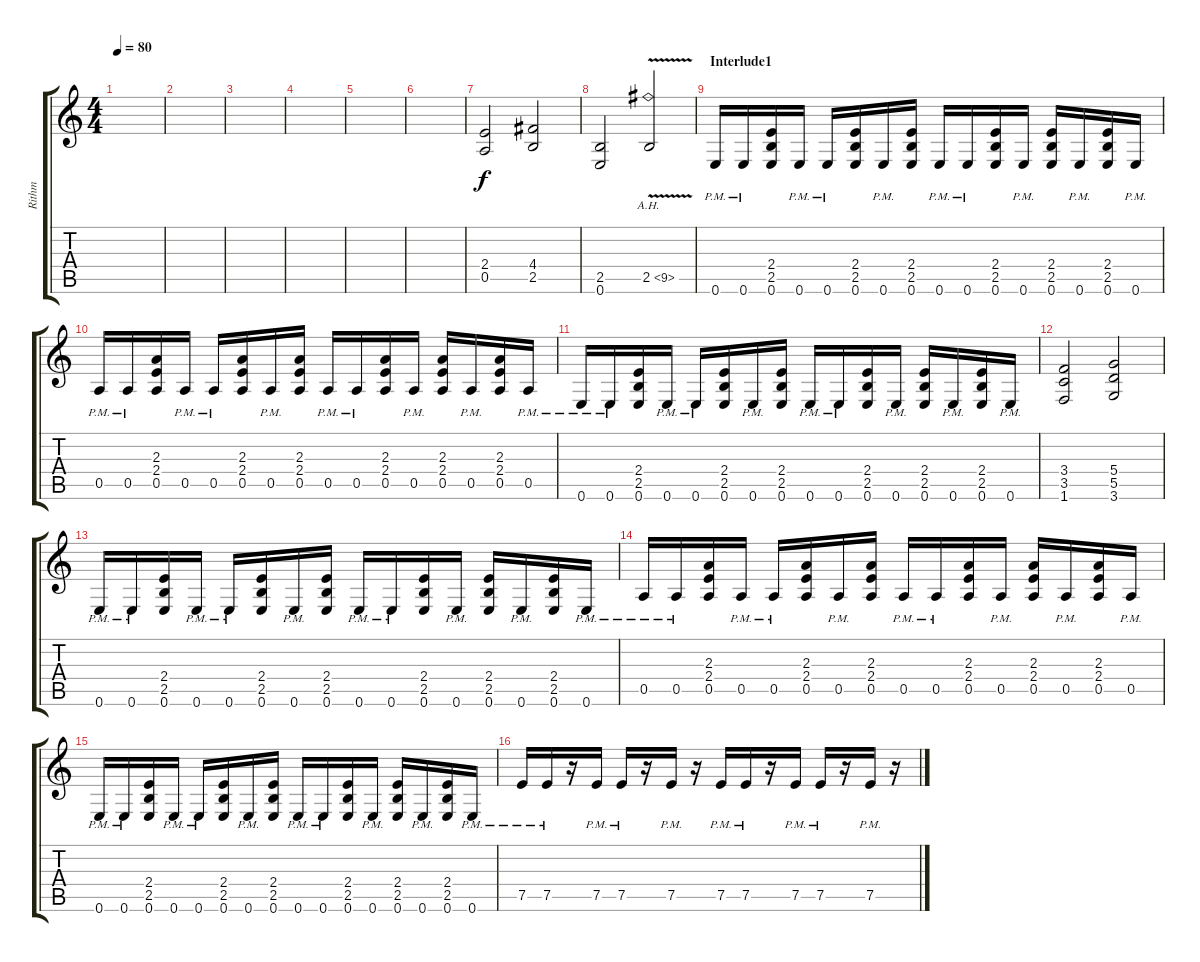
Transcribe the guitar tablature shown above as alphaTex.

\track ("Rithm" "Rithm") {instrument distortionguitar}
\staff {score tabs}
\tuning (E4 B3 G3 D3 A2 E2) {hide}
\ts (4 4)
\tempo 80
\clef g2
\ks c
|
|
|
|
|
|
(2.4 0.5).2 (4.4 2.5).2 |
(2.5 0.6).2 2.5{ah 7 v}.2 |
\section ("" "Interlude1")
0.6{pm}.16 0.6{pm}.16 (2.4 2.5 0.6).16 0.6{pm}.16 0.6{pm}.16 (2.4 2.5 0.6).16 0.6{pm}.16 (2.4 2.5 0.6).16 0.6{pm}.16 0.6{pm}.16 (2.4 2.5 0.6).16 0.6{pm}.16 (2.4 2.5 0.6).16 0.6{pm}.16 (2.4 2.5 0.6).16 0.6{pm}.16 |
0.5{pm}.16 0.5{pm}.16 (2.3 2.4 0.5).16 0.5{pm}.16 0.5{pm}.16 (2.3 2.4 0.5).16 0.5{pm}.16 (2.3 2.4 0.5).16 0.5{pm}.16 0.5{pm}.16 (2.3 2.4 0.5).16 0.5{pm}.16 (2.3 2.4 0.5).16 0.5{pm}.16 (2.3 2.4 0.5).16 0.5{pm}.16 |
0.6{pm}.16 0.6{pm}.16 (2.4 2.5 0.6).16 0.6{pm}.16 0.6{pm}.16 (2.4 2.5 0.6).16 0.6{pm}.16 (2.4 2.5 0.6).16 0.6{pm}.16 0.6{pm}.16 (2.4 2.5 0.6).16 0.6{pm}.16 (2.4 2.5 0.6).16 0.6{pm}.16 (2.4 2.5 0.6).16 0.6{pm}.16 |
(3.4 3.5 1.6).2 (5.4 5.5 3.6).2 |
0.6{pm}.16 0.6{pm}.16 (2.4 2.5 0.6).16 0.6{pm}.16 0.6{pm}.16 (2.4 2.5 0.6).16 0.6{pm}.16 (2.4 2.5 0.6).16 0.6{pm}.16 0.6{pm}.16 (2.4 2.5 0.6).16 0.6{pm}.16 (2.4 2.5 0.6).16 0.6{pm}.16 (2.4 2.5 0.6).16 0.6{pm}.16 |
0.5{pm}.16 0.5{pm}.16 (2.3 2.4 0.5).16 0.5{pm}.16 0.5{pm}.16 (2.3 2.4 0.5).16 0.5{pm}.16 (2.3 2.4 0.5).16 0.5{pm}.16 0.5{pm}.16 (2.3 2.4 0.5).16 0.5{pm}.16 (2.3 2.4 0.5).16 0.5{pm}.16 (2.3 2.4 0.5).16 0.5{pm}.16 |
0.6{pm}.16 0.6{pm}.16 (2.4 2.5 0.6).16 0.6{pm}.16 0.6{pm}.16 (2.4 2.5 0.6).16 0.6{pm}.16 (2.4 2.5 0.6).16 0.6{pm}.16 0.6{pm}.16 (2.4 2.5 0.6).16 0.6{pm}.16 (2.4 2.5 0.6).16 0.6{pm}.16 (2.4 2.5 0.6).16 0.6{pm}.16 |
7.5{pm}.16 7.5{pm}.16 r.16 7.5{pm}.16 7.5{pm}.16 r.16 7.5{pm}.16 r.16 7.5{pm}.16 7.5{pm}.16 r.16 7.5{pm}.16 7.5{pm}.16 r.16 7.5{pm}.16 r.16
